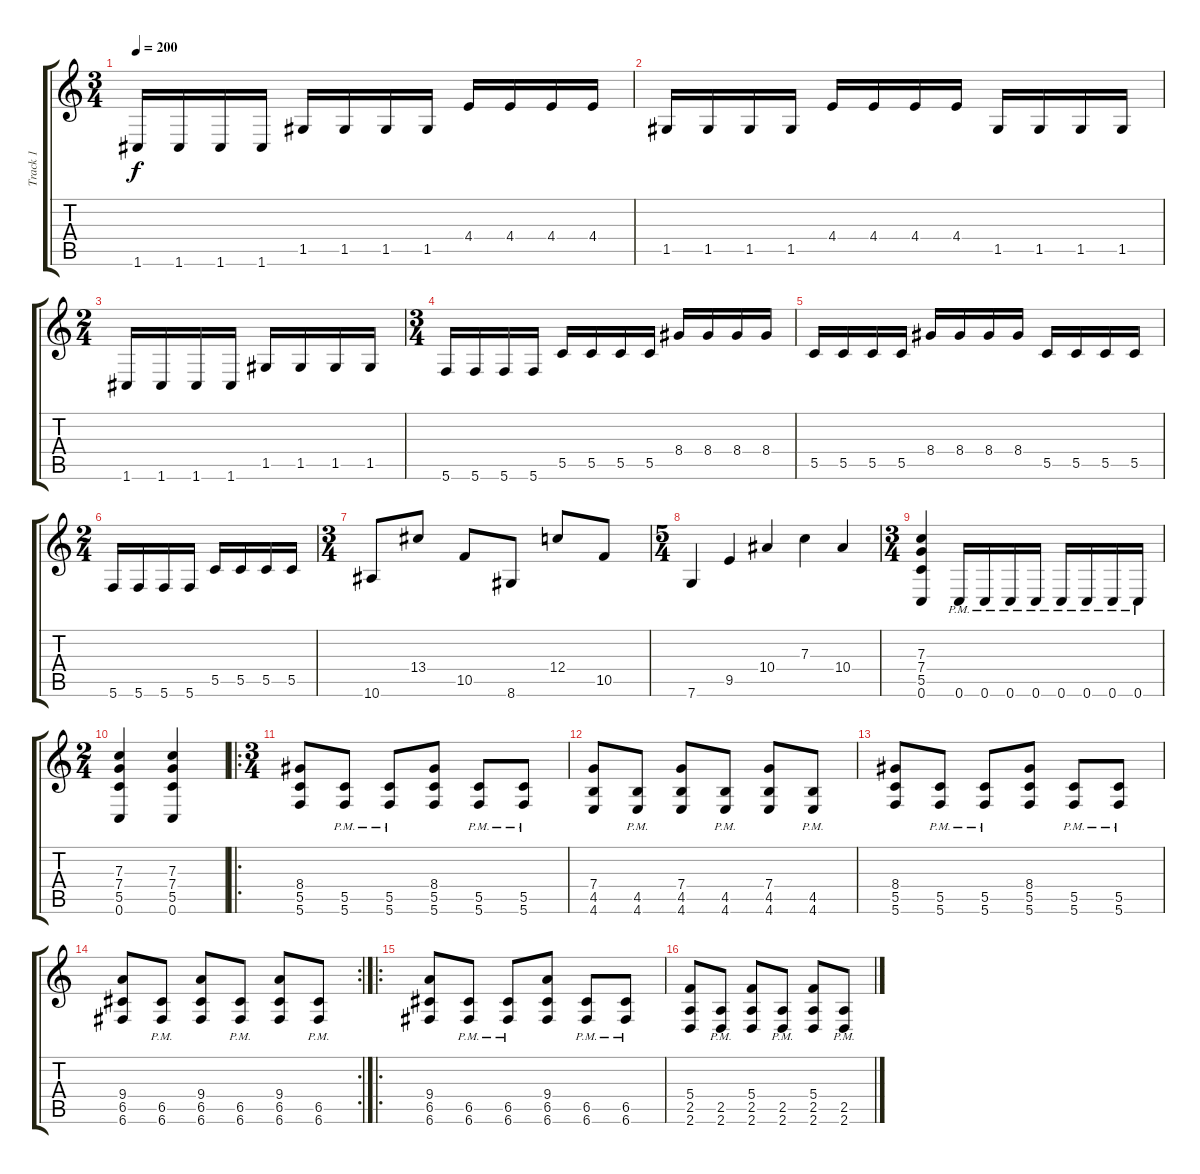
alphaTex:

\track ("Track 1" "Track 1") {instrument distortionguitar}
\staff {score tabs}
\tuning (D4 A3 F3 C3 G2 C2) {hide}
\ts (3 4)
\tempo 200
\clef g2
\ks c
1.6.16{dy f} 1.6.16 1.6.16 1.6.16 1.5.16 1.5.16 1.5.16 1.5.16 4.4.16 4.4.16 4.4.16 4.4.16 |
1.5.16 1.5.16 1.5.16 1.5.16 4.4.16 4.4.16 4.4.16 4.4.16 1.5.16 1.5.16 1.5.16 1.5.16 |
\ts (2 4)
1.6.16 1.6.16 1.6.16 1.6.16 1.5.16 1.5.16 1.5.16 1.5.16 |
\ts (3 4)
5.6.16 5.6.16 5.6.16 5.6.16 5.5.16 5.5.16 5.5.16 5.5.16 8.4.16 8.4.16 8.4.16 8.4.16 |
5.5.16 5.5.16 5.5.16 5.5.16 8.4.16 8.4.16 8.4.16 8.4.16 5.5.16 5.5.16 5.5.16 5.5.16 |
\ts (2 4)
5.6.16 5.6.16 5.6.16 5.6.16 5.5.16 5.5.16 5.5.16 5.5.16 |
\ts (3 4)
10.6.8 13.4.8 10.5.8 8.6.8 12.4.8 10.5.8 |
\ts (5 4)
7.6.4 9.5.4 10.4.4 7.3.4 10.4.4 |
\ts (3 4)
(7.3 7.4 5.5 0.6).4 0.6{pm}.16 0.6{pm}.16 0.6{pm}.16 0.6{pm}.16 0.6{pm}.16 0.6{pm}.16 0.6{pm}.16 0.6{pm}.16 |
\ts (2 4)
(7.3 7.4 5.5 0.6).4 (7.3 7.4 5.5 0.6).4 |
\ro
\ts (3 4)
(8.4 5.5 5.6).8 (5.5{pm} 5.6{pm}).8 (5.5{pm} 5.6{pm}).8 (8.4 5.5 5.6).8 (5.5{pm} 5.6{pm}).8 (5.5{pm} 5.6{pm}).8 |
(7.4 4.5 4.6).8 (4.5{pm} 4.6{pm}).8 (7.4 4.5 4.6).8 (4.5{pm} 4.6{pm}).8 (7.4 4.5 4.6).8 (4.5{pm} 4.6{pm}).8 |
(8.4 5.5 5.6).8 (5.5{pm} 5.6{pm}).8 (5.5{pm} 5.6{pm}).8 (8.4 5.5 5.6).8 (5.5{pm} 5.6{pm}).8 (5.5{pm} 5.6{pm}).8 |
\rc 2
(9.4 6.5 6.6).8 (6.5{pm} 6.6{pm}).8 (9.4 6.5 6.6).8 (6.5{pm} 6.6{pm}).8 (9.4 6.5 6.6).8 (6.5{pm} 6.6{pm}).8 |
\ro
(9.4 6.5 6.6).8 (6.5{pm} 6.6{pm}).8 (6.5{pm} 6.6{pm}).8 (9.4 6.5 6.6).8 (6.5{pm} 6.6{pm}).8 (6.5{pm} 6.6{pm}).8 |
(5.4 2.5 2.6).8 (2.5{pm} 2.6{pm}).8 (5.4 2.5 2.6).8 (2.5{pm} 2.6{pm}).8 (5.4 2.5 2.6).8 (2.5{pm} 2.6{pm}).8
